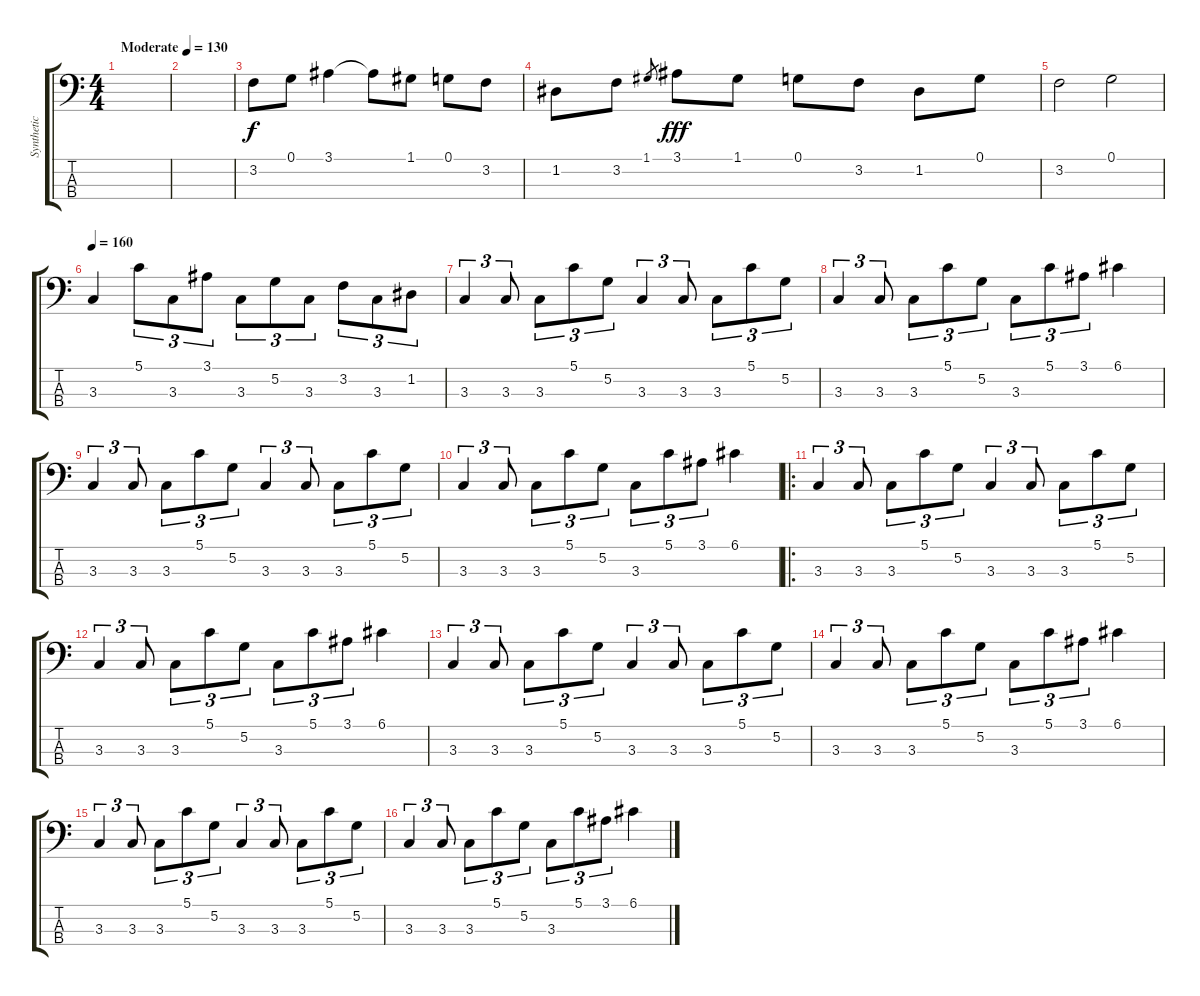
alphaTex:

\track ("Synthetic Bass" "Synthetic ") {instrument synthbass2}
\staff {score tabs}
\tuning (G2 D2 A1 E1) {hide}
\ts (4 4)
\tempo (130 "Moderate")
\clef f4
\ks c
|
|
3.2.8 0.1.8 3.1.4 3.1{t}.8 1.1.8 0.1.8 3.2.8 |
1.2.8 3.2.8 1.1.8{gr dy f} 3.1.8{dy fff} 1.1.8 0.1.8 3.2.8 1.2.8 0.1.8 |
3.2.2 0.1.2 |
\tempo 160
3.3.4 5.1.8{tu (3 2)} 3.3.8{tu (3 2)} 3.1.8{tu (3 2)} 3.3.8{tu (3 2)} 5.2.8{tu (3 2)} 3.3.8{tu (3 2)} 3.2.8{tu (3 2)} 3.3.8{tu (3 2)} 1.2.8{tu (3 2)} |
3.3.4{tu (3 2)} 3.3.8{tu (3 2)} 3.3.8{tu (3 2)} 5.1.8{tu (3 2)} 5.2.8{tu (3 2)} 3.3.4{tu (3 2)} 3.3.8{tu (3 2)} 3.3.8{tu (3 2)} 5.1.8{tu (3 2)} 5.2.8{tu (3 2)} |
3.3.4{tu (3 2)} 3.3.8{tu (3 2)} 3.3.8{tu (3 2)} 5.1.8{tu (3 2)} 5.2.8{tu (3 2)} 3.3.8{tu (3 2)} 5.1.8{tu (3 2)} 3.1.8{tu (3 2)} 6.1.4 |
3.3.4{tu (3 2)} 3.3.8{tu (3 2)} 3.3.8{tu (3 2)} 5.1.8{tu (3 2)} 5.2.8{tu (3 2)} 3.3.4{tu (3 2)} 3.3.8{tu (3 2)} 3.3.8{tu (3 2)} 5.1.8{tu (3 2)} 5.2.8{tu (3 2)} |
3.3.4{tu (3 2)} 3.3.8{tu (3 2)} 3.3.8{tu (3 2)} 5.1.8{tu (3 2)} 5.2.8{tu (3 2)} 3.3.8{tu (3 2)} 5.1.8{tu (3 2)} 3.1.8{tu (3 2)} 6.1.4 |
\ro
3.3.4{tu (3 2)} 3.3.8{tu (3 2)} 3.3.8{tu (3 2)} 5.1.8{tu (3 2)} 5.2.8{tu (3 2)} 3.3.4{tu (3 2)} 3.3.8{tu (3 2)} 3.3.8{tu (3 2)} 5.1.8{tu (3 2)} 5.2.8{tu (3 2)} |
3.3.4{tu (3 2)} 3.3.8{tu (3 2)} 3.3.8{tu (3 2)} 5.1.8{tu (3 2)} 5.2.8{tu (3 2)} 3.3.8{tu (3 2)} 5.1.8{tu (3 2)} 3.1.8{tu (3 2)} 6.1.4 |
3.3.4{tu (3 2)} 3.3.8{tu (3 2)} 3.3.8{tu (3 2)} 5.1.8{tu (3 2)} 5.2.8{tu (3 2)} 3.3.4{tu (3 2)} 3.3.8{tu (3 2)} 3.3.8{tu (3 2)} 5.1.8{tu (3 2)} 5.2.8{tu (3 2)} |
3.3.4{tu (3 2)} 3.3.8{tu (3 2)} 3.3.8{tu (3 2)} 5.1.8{tu (3 2)} 5.2.8{tu (3 2)} 3.3.8{tu (3 2)} 5.1.8{tu (3 2)} 3.1.8{tu (3 2)} 6.1.4 |
3.3.4{tu (3 2)} 3.3.8{tu (3 2)} 3.3.8{tu (3 2)} 5.1.8{tu (3 2)} 5.2.8{tu (3 2)} 3.3.4{tu (3 2)} 3.3.8{tu (3 2)} 3.3.8{tu (3 2)} 5.1.8{tu (3 2)} 5.2.8{tu (3 2)} |
3.3.4{tu (3 2)} 3.3.8{tu (3 2)} 3.3.8{tu (3 2)} 5.1.8{tu (3 2)} 5.2.8{tu (3 2)} 3.3.8{tu (3 2)} 5.1.8{tu (3 2)} 3.1.8{tu (3 2)} 6.1.4
